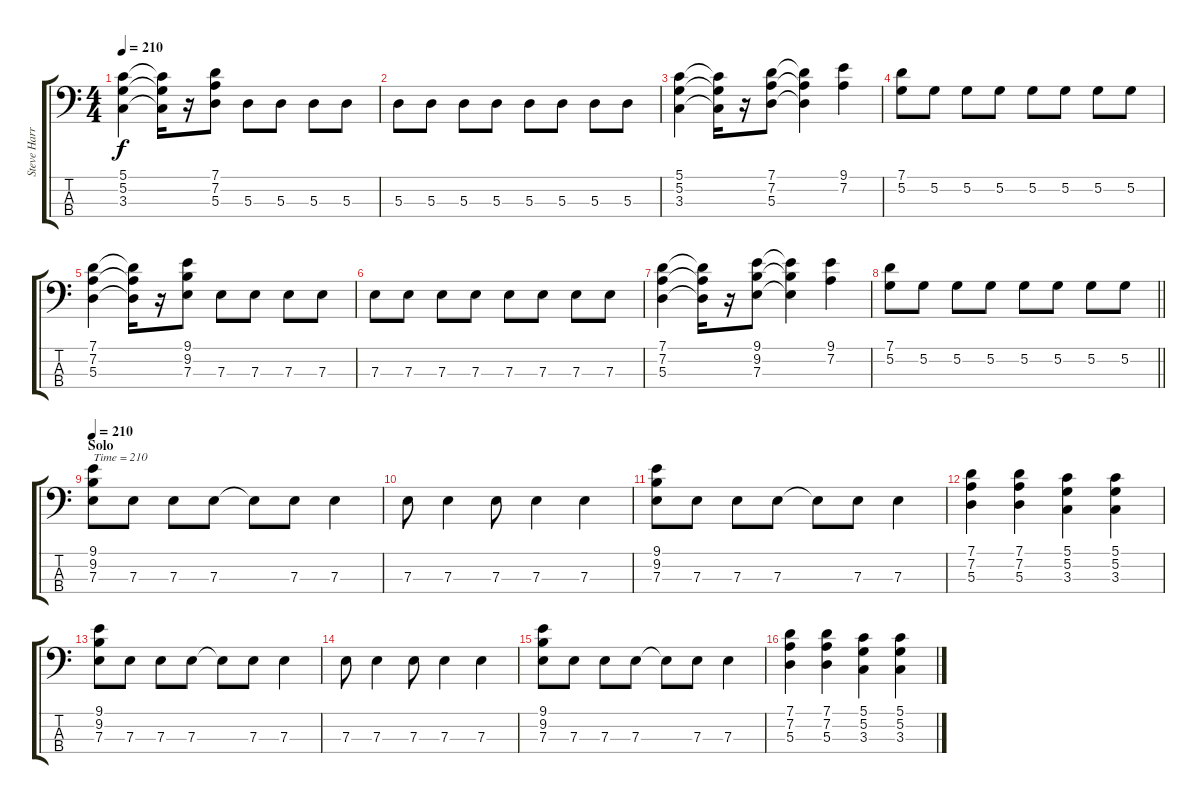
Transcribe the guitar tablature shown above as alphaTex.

\track ("Steve Harris" "Steve Harr") {instrument electricbassfinger}
\staff {score tabs}
\tuning (G2 D2 A1 E1) {hide}
\ts (4 4)
\tempo 210
\clef f4
\ks c
(5.1 5.2 3.3).4{dy f} (5.1{t} 5.2{t} 3.3{t}).16 r.16 (7.1 7.2 5.3).8 5.3.8 5.3.8 5.3.8 5.3.8 |
5.3.8 5.3.8 5.3.8 5.3.8 5.3.8 5.3.8 5.3.8 5.3.8 |
(5.1 5.2 3.3).4 (5.1{t} 5.2{t} 3.3{t}).16 r.16 (7.1 7.2 5.3).8 (7.1{t} 7.2{t} 5.3{t}).4 (9.1 7.2).4 |
(7.1 5.2).8 5.2.8 5.2.8 5.2.8 5.2.8 5.2.8 5.2.8 5.2.8 |
(7.1 7.2 5.3).4 (7.1{t} 7.2{t} 5.3{t}).16 r.16 (9.1 9.2 7.3).8 7.3.8 7.3.8 7.3.8 7.3.8 |
7.3.8 7.3.8 7.3.8 7.3.8 7.3.8 7.3.8 7.3.8 7.3.8 |
(7.1 7.2 5.3).4 (7.1{t} 7.2{t} 5.3{t}).16 r.16 (9.1 9.2 7.3).8 (9.1{t} 9.2{t} 7.3{t}).4 (9.1 7.2).4 |
\barLineRight lightlight
(7.1 5.2).8 5.2.8 5.2.8 5.2.8 5.2.8 5.2.8 5.2.8 5.2.8 |
\section ("" "Solo")
\tempo 210
(9.1 9.2 7.3).8{txt "Time = 210"} 7.3.8 7.3.8 7.3.8 7.3{t}.8 7.3.8 7.3.4 |
7.3.8 7.3.4 7.3.8 7.3.4 7.3.4 |
(9.1 9.2 7.3).8 7.3.8 7.3.8 7.3.8 7.3{t}.8 7.3.8 7.3.4 |
(7.1 7.2 5.3).4 (7.1 7.2 5.3).4 (5.1 5.2 3.3).4 (5.1 5.2 3.3).4 |
(9.1 9.2 7.3).8 7.3.8 7.3.8 7.3.8 7.3{t}.8 7.3.8 7.3.4 |
7.3.8 7.3.4 7.3.8 7.3.4 7.3.4 |
(9.1 9.2 7.3).8 7.3.8 7.3.8 7.3.8 7.3{t}.8 7.3.8 7.3.4 |
(7.1 7.2 5.3).4 (7.1 7.2 5.3).4 (5.1 5.2 3.3).4 (5.1 5.2 3.3).4
